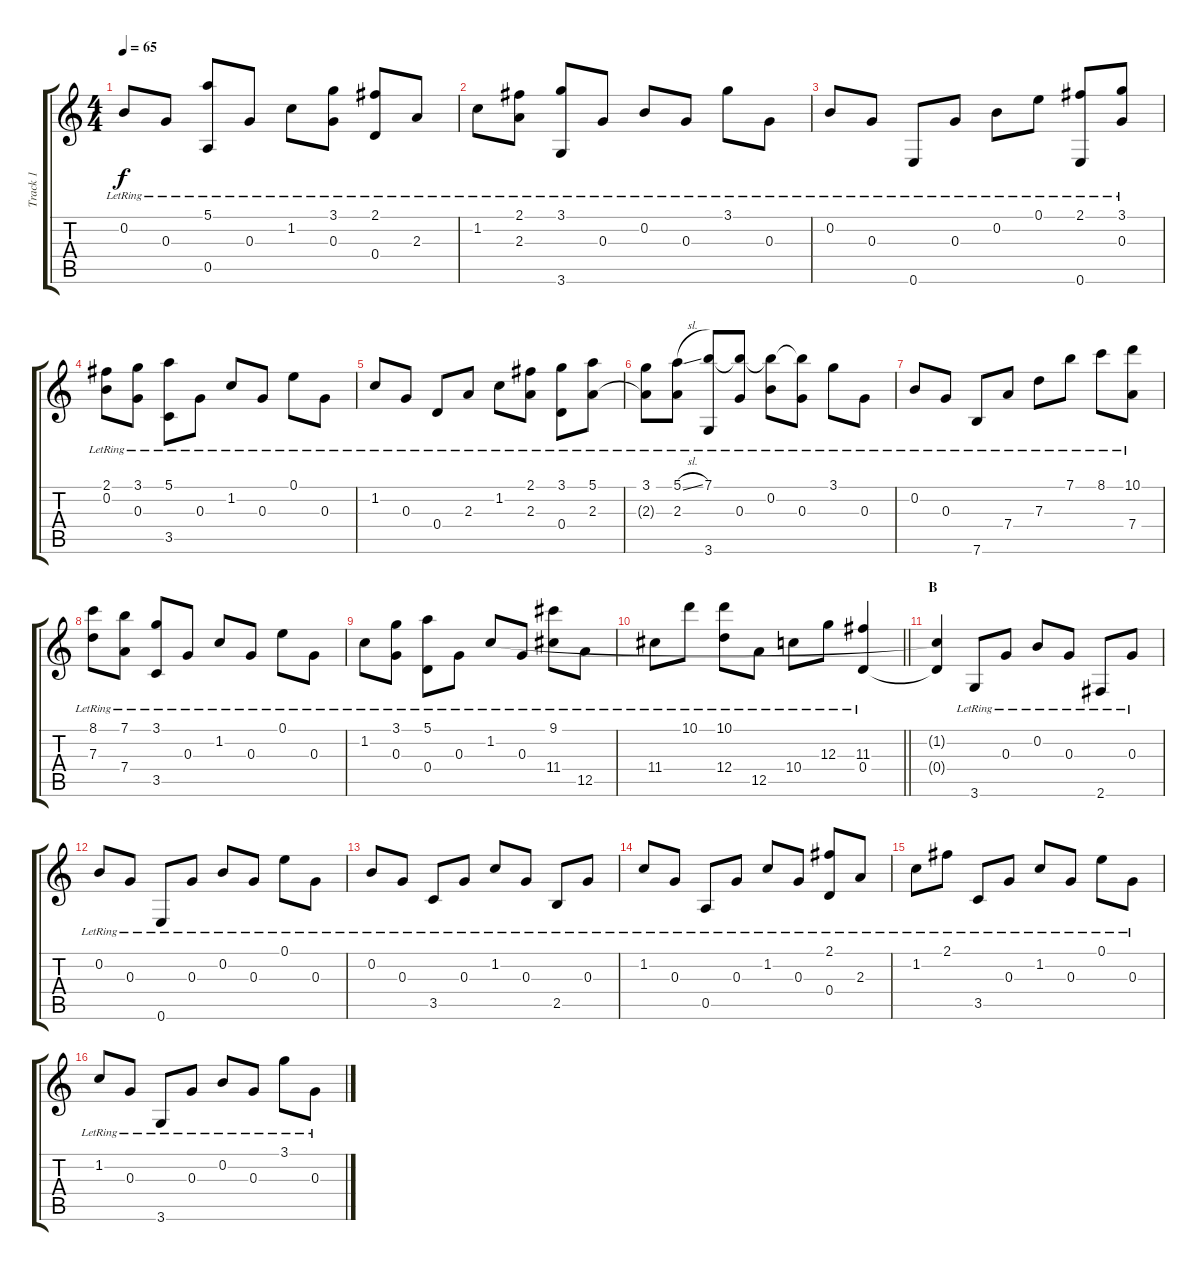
\track ("Track 1" "Track 1") {instrument acousticguitarnylon}
\staff {score tabs}
\tuning (E4 B3 G3 D3 A2 E2) {hide}
\ts (4 4)
\tempo 65
\clef g2
\ks c
0.2{lr}.8{dy f} 0.3{lr}.8 (5.1{lr} 0.5{lr}).8 0.3{lr}.8 1.2{lr}.8 (3.1{lr} 0.3{lr}).8 (2.1{lr} 0.4{lr}).8 2.3{lr}.8 |
1.2{lr}.8 (2.1{lr} 2.3{lr}).8 (3.1{lr} 3.6{lr}).8 0.3{lr}.8 0.2{lr}.8 0.3{lr}.8 3.1{lr}.8 0.3{lr}.8 |
0.2{lr}.8 0.3{lr}.8 0.6{lr}.8 0.3{lr}.8 0.2{lr}.8 0.1{lr}.8 (2.1{lr} 0.6{lr}).8 (3.1{lr} 0.3{lr}).8 |
(2.1{lr} 0.2{lr}).8 (3.1{lr} 0.3{lr}).8 (5.1{lr} 3.5{lr}).8 0.3{lr}.8 1.2{lr}.8 0.3{lr}.8 0.1{lr}.8 0.3{lr}.8 |
1.2{lr}.8 0.3{lr}.8 0.4{lr}.8 2.3{lr}.8 1.2{lr}.8 (2.1{lr} 2.3{lr}).8 (3.1{lr} 0.4{lr}).8 (5.1{lr} 2.3{lr}).8 |
(3.1{lr} 2.3{t}).8 (5.1{sl lr} 2.3{lr}).8 (7.1{lr} 3.6{lr}).8 (7.1{t} 0.3{lr}).8 (7.1{t} 0.2{lr}).8 (7.1{t} 0.3{lr}).8 3.1{lr}.8 0.3{lr}.8 |
0.2{lr}.8 0.3{lr}.8 7.6{lr}.8 7.4{lr}.8 7.3{lr}.8 7.1{lr}.8 8.1{lr}.8 (10.1{lr} 7.4{lr}).8 |
(8.1{lr} 7.3{lr}).8 (7.1{lr} 7.4{lr}).8 (3.1{lr} 3.5{lr}).8 0.3{lr}.8 1.2{lr}.8 0.3{lr}.8 0.1{lr}.8 0.3{lr}.8 |
1.2{lr}.8 (3.1{lr} 0.3{lr}).8 (5.1{lr} 0.4{lr}).8 0.3{lr}.8 1.2{lr}.8 0.3{lr}.8 (9.1{lr} 11.4{lr}).8 12.5{lr}.8 |
\barLineRight lightlight
11.4{lr}.8 10.1{lr}.8 (10.1{lr} 12.4{lr}).8 12.5{lr}.8 10.4{lr}.8 12.3{lr}.8 (11.3{lr} 0.4{lr}).4 |
\section ("" "B")
(1.2{t} 0.4{t}).4 3.6{lr}.8 0.3{lr}.8 0.2{lr}.8 0.3{lr}.8 2.6{lr}.8 0.3{lr}.8 |
0.2{lr}.8 0.3{lr}.8 0.6{lr}.8 0.3{lr}.8 0.2{lr}.8 0.3{lr}.8 0.1{lr}.8 0.3{lr}.8 |
0.2{lr}.8 0.3{lr}.8 3.5{lr}.8 0.3{lr}.8 1.2{lr}.8 0.3{lr}.8 2.5{lr}.8 0.3{lr}.8 |
1.2{lr}.8 0.3{lr}.8 0.5{lr}.8 0.3{lr}.8 1.2{lr}.8 0.3{lr}.8 (2.1{lr} 0.4{lr}).8 2.3{lr}.8 |
1.2{lr}.8 2.1{lr}.8 3.5{lr}.8 0.3{lr}.8 1.2{lr}.8 0.3{lr}.8 0.1{lr}.8 0.3{lr}.8 |
1.2{lr}.8 0.3{lr}.8 3.6{lr}.8 0.3{lr}.8 0.2{lr}.8 0.3{lr}.8 3.1{lr}.8 0.3{lr}.8
